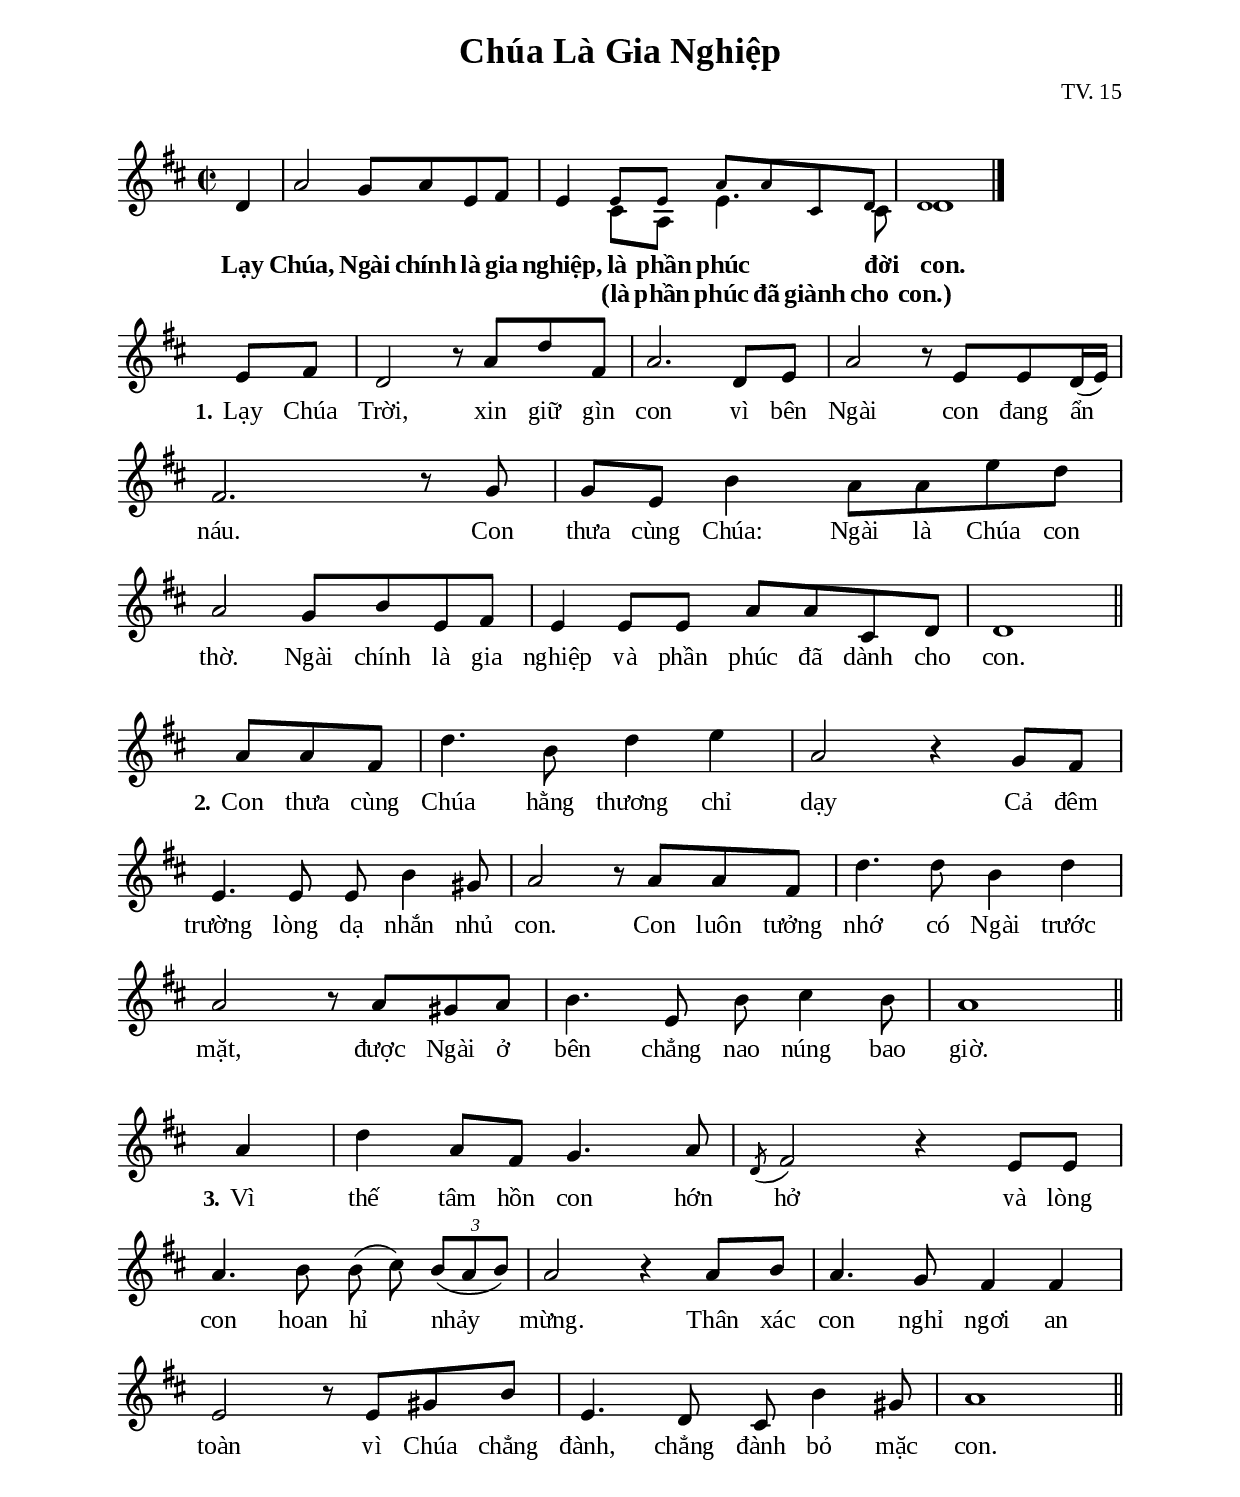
% Cài đặt chung
\version "2.20.0"
\include "english.ly"

\header {
  title = "Chúa Là Gia Nghiệp"
  composer = "TV. 15"
  arranger = " "
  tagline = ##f
}

global = {
  \key d \major
  \time 2/2
}

\paper {
  #(set-paper-size "a4")
  top-margin = 20\mm
  bottom-margin = 15\mm
  left-margin = 20\mm
  right-margin = 20\mm
  indent = #0
  #(define fonts
	 (make-pango-font-tree "Liberation Serif"
	 		       "Liberation Serif"
			       "Liberation Serif"
			       (/ 20 20)))
}

% Nhạc điệp khúc
nhacDiepKhucSop = \relative c' {
  \override Lyrics.LyricSpace.minimum-distance = #1.7
  \override Score.BarNumber.break-visibility = ##(#f #f #f)
  \partial 4 d4 |
  a'2 g8 a e fs |
  e4
  \stemDown
  cs8 a e'4. cs8 |
  d1 \bar "|."
}

nhacDiepKhucBass = \relative c' {
  \override Lyrics.LyricSpace.minimum-distance = #1.7
  \override Score.BarNumber.break-visibility = ##(#f #f #f)
  \override NoteHead.font-size = #-2
  \skip 4
  \skip 1
  \skip 4
  e8 e a a cs, d
  d1 \bar "|."
}

% Nhạc phiên khúc
nhacPhienKhucMot = \relative c' {
  \override Lyrics.LyricSpace.minimum-distance = #2.0
  \override Score.BarNumber.break-visibility = ##(#f #f #f)
  \partial 4 e8 fs |
  d2 r8 a' d fs, |
  a2. d,8 e |
  a2 r8 e e d16 (e) |
  fs2. r8 g |
  g e b'4 a8 a e' d |
  a2 g8 b e, fs |
  e4 e8 e a a cs, d |
  d1 \bar "||"
}

nhacPhienKhucHai = \relative c'' {
  \override Lyrics.LyricSpace.minimum-distance = #2.0
  \override Score.BarNumber.break-visibility = ##(#f #f #f)
  \partial 4. a8 a fs |
  d'4. b8 d4 e |
  a,2 r4 g8 fs |
  e4. e8 e b'4 gs8 |
  a2 r8 a a fs |
  d'4. d8 b4 d |
  a2 r8 a gs a |
  b4. e,8 b' cs4 b8 |
  a1 \bar "||"
}

nhacPhienKhucBa = \relative c'' {
  \override Lyrics.LyricSpace.minimum-distance = #2.0
  \override Score.BarNumber.break-visibility = ##(#f #f #f)
  \partial 4 a4 |
  d a8 fs g4. a8 |
  \acciaccatura d,8 fs2 r4 e8 e |
  \autoBeamOff
  a4. b8 b (cs)
  \autoBeamOn
  \tuplet 3/2 { b8 (a b) } |
  a2 r4 a8 b |
  a4. g8 fs4 fs |
  e2 r8 e gs b |
  e,4. d8 cs b'4 gs8 |
  a1 \bar "||"
}

% Lời điệp khúc
loiDiepKhucSop = \lyricmode {
  \override Lyrics.LyricText.font-series = #'bold
  Lạy Chúa, Ngài chính là gia nghiệp, là phần phúc đời con.
}

loiDiepKhucBass = \lyricmode {
  \override Lyrics.LyricText.font-series = #'bold
  (là phần phúc đã giành cho con.)
}

% Lời phiên khúc
loiPhienKhucMot = \lyricmode {
  \set stanza = #"1."
  Lạy Chúa Trời, xin giữ gìn con vì bên Ngài con đang ẩn náu.
  Con thưa cùng Chúa: Ngài là Chúa con thờ.
  Ngài chính là gia nghiệp và phần phúc đã dành cho con.
}

loiPhienKhucHai = \lyricmode {
  \set stanza = #"2."
  Con thưa cùng Chúa hằng thương chỉ dạy
  Cả đêm trường lòng dạ nhắn nhủ con.
  Con luôn tưởng nhớ có Ngài trước mặt,
  được Ngài ở bên chẳng nao núng bao giờ.
}

loiPhienKhucBa = \lyricmode {
  \set stanza = #"3."
  Vì thế tâm hồn con hớn hở và lòng con hoan hỉ nhảy mừng.
  Thân xác con nghỉ ngơi an toàn
  vì Chúa chẳng đành, chẳng đành bỏ mặc con.
}


% Dàn trang
\score {
  \new ChoirStaff <<
    \new Staff = chorus \with {
        \consists "Merge_rests_engraver"
      }
      <<
        \new Voice = "sopranos" {
          \voiceOne \global \stemNeutral \nhacDiepKhucSop
        }
        \new Voice = "basses" {
          \voiceTwo \global \stemUp \nhacDiepKhucBass
        }
      >>
      \new Lyrics = basses \context Lyrics = sopranos \lyricsto sopranos \loiDiepKhucSop
      \new Lyrics = basses \context Lyrics = basses \lyricsto basses \loiDiepKhucBass
  >>
}

\score {
  \new ChoirStaff <<
    \new Staff = verses <<
      \override Staff.TimeSignature.transparent = ##t
      \new Voice = "verse" {
        \global \stemNeutral \nhacPhienKhucMot
      }
    >>
    \new Lyrics \lyricsto verse \loiPhienKhucMot
  >>
}

\score {
  \new ChoirStaff <<
    \new Staff = verses <<
      \override Staff.TimeSignature.transparent = ##t
      \new Voice = "verse" {
        \global \stemNeutral \nhacPhienKhucHai
      }
    >>
    \new Lyrics \lyricsto verse \loiPhienKhucHai
  >>
}

\score {
  \new ChoirStaff <<
    \new Staff = verses <<
      \override Staff.TimeSignature.transparent = ##t
      \new Voice = "verse" {
        \global \stemNeutral \nhacPhienKhucBa
      }
    >>
    \new Lyrics \lyricsto verse \loiPhienKhucBa
  >>
}
